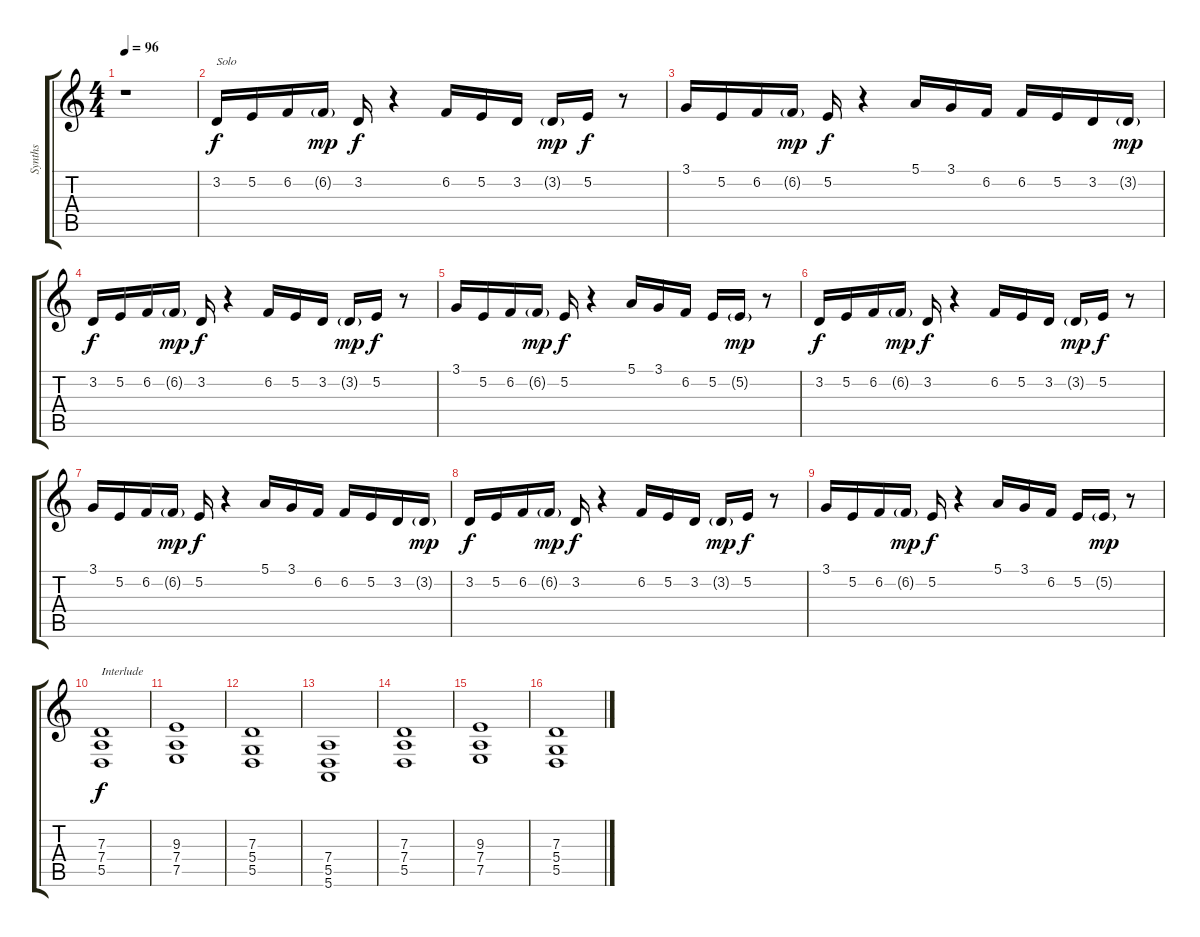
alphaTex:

\track ("Synths" "Synths") {instrument stringensemble1}
\staff {score tabs}
\tuning (E4 B3 G3 D3 A2 E2) {hide}
\ts (4 4)
\tempo 96
\clef g2
\ks c
r.1{dy f} |
3.2.16{txt "Solo" instrument lead2sawtooth} 5.2.16 6.2.16 6.2{g}.16{dy mp} 3.2.16{dy f} r.4 6.2.16 5.2.16 3.2.16 3.2{g}.16{dy mp} 5.2.16{dy f} r.8 |
3.1.16 5.2.16 6.2.16 6.2{g}.16{dy mp} 5.2.16{dy f} r.4 5.1.16 3.1.16 6.2.16 6.2.16 5.2.16 3.2.16 3.2{g}.16{dy mp} |
3.2.16{dy f} 5.2.16 6.2.16 6.2{g}.16{dy mp} 3.2.16{dy f} r.4 6.2.16 5.2.16 3.2.16 3.2{g}.16{dy mp} 5.2.16{dy f} r.8 |
3.1.16 5.2.16 6.2.16 6.2{g}.16{dy mp} 5.2.16{dy f} r.4 5.1.16 3.1.16 6.2.16 5.2.16 5.2{g}.16{dy mp} r.8 |
3.2.16{dy f} 5.2.16 6.2.16 6.2{g}.16{dy mp} 3.2.16{dy f} r.4 6.2.16 5.2.16 3.2.16 3.2{g}.16{dy mp} 5.2.16{dy f} r.8 |
3.1.16 5.2.16 6.2.16 6.2{g}.16{dy mp} 5.2.16{dy f} r.4 5.1.16 3.1.16 6.2.16 6.2.16 5.2.16 3.2.16 3.2{g}.16{dy mp} |
3.2.16{dy f} 5.2.16 6.2.16 6.2{g}.16{dy mp} 3.2.16{dy f} r.4 6.2.16 5.2.16 3.2.16 3.2{g}.16{dy mp} 5.2.16{dy f} r.8 |
3.1.16 5.2.16 6.2.16 6.2{g}.16{dy mp} 5.2.16{dy f} r.4 5.1.16 3.1.16 6.2.16 5.2.16 5.2{g}.16{dy mp} r.8 |
(7.3 7.4 5.5).1{txt "Interlude" dy f instrument stringensemble1} |
(9.3 7.4 7.5).1 |
(7.3 5.4 5.5).1 |
(7.4 5.5 5.6).1 |
(7.3 7.4 5.5).1 |
(9.3 7.4 7.5).1 |
(7.3 5.4 5.5).1
